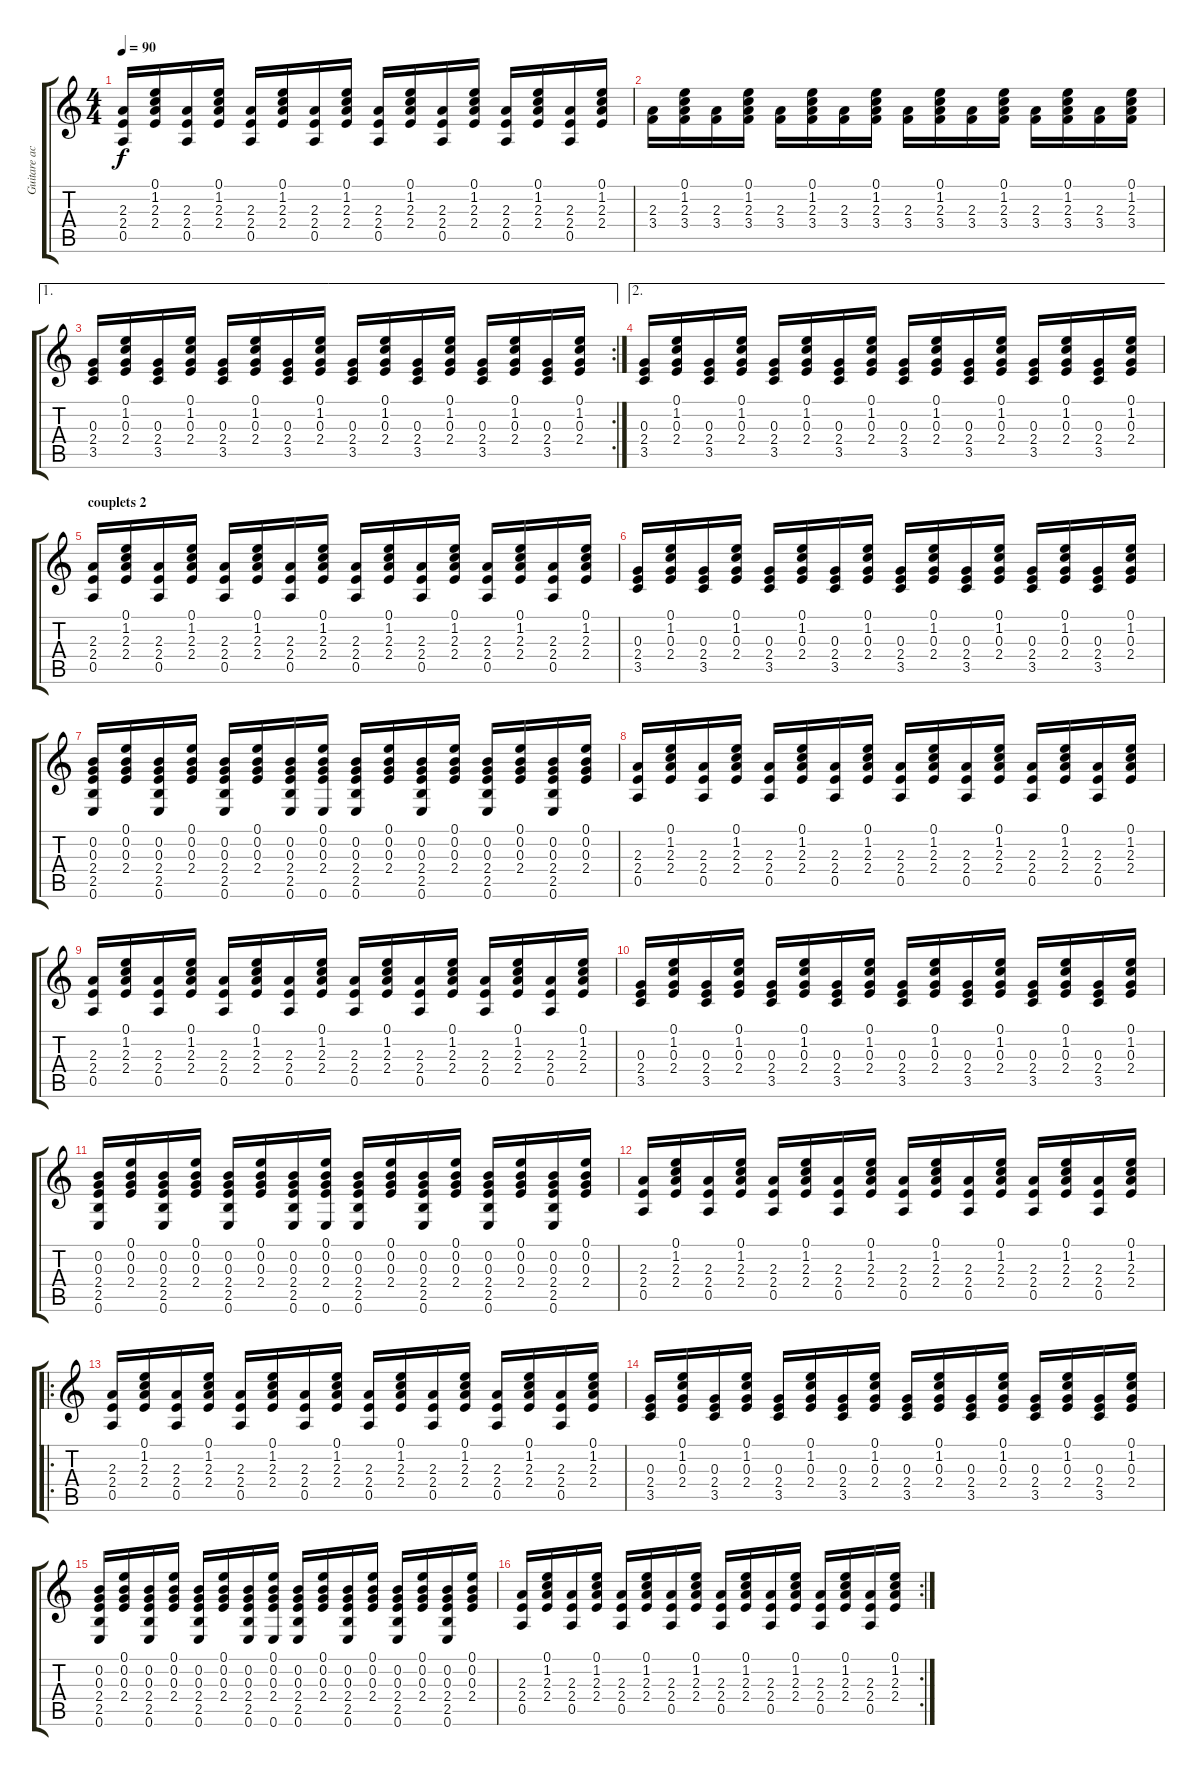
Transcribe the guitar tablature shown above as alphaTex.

\track ("Guitare acoustique" "Guitare ac") {instrument acousticguitarsteel}
\staff {score tabs}
\tuning (E4 B3 G3 D3 A2 E2) {hide}
\ts (4 4)
\tempo 90
\clef g2
\ks c
(2.3 2.4 0.5).16{dy f} (0.1 1.2 2.3 2.4).16 (2.3 2.4 0.5).16 (0.1 1.2 2.3 2.4).16 (2.3 2.4 0.5).16 (0.1 1.2 2.3 2.4).16 (2.3 2.4 0.5).16 (0.1 1.2 2.3 2.4).16 (2.3 2.4 0.5).16 (0.1 1.2 2.3 2.4).16 (2.3 2.4 0.5).16 (0.1 1.2 2.3 2.4).16 (2.3 2.4 0.5).16 (0.1 1.2 2.3 2.4).16 (2.3 2.4 0.5).16 (0.1 1.2 2.3 2.4).16 |
(2.3 3.4).16 (0.1 1.2 2.3 3.4).16 (2.3 3.4).16 (0.1 1.2 2.3 3.4).16 (2.3 3.4).16 (0.1 1.2 2.3 3.4).16 (2.3 3.4).16 (0.1 1.2 2.3 3.4).16 (2.3 3.4).16 (0.1 1.2 2.3 3.4).16 (2.3 3.4).16 (0.1 1.2 2.3 3.4).16 (2.3 3.4).16 (0.1 1.2 2.3 3.4).16 (2.3 3.4).16 (0.1 1.2 2.3 3.4).16 |
\ae 1
\rc 2
(0.3 2.4 3.5).16 (0.1 1.2 0.3 2.4).16 (0.3 2.4 3.5).16 (0.1 1.2 0.3 2.4).16 (0.3 2.4 3.5).16 (0.1 1.2 0.3 2.4).16 (0.3 2.4 3.5).16 (0.1 1.2 0.3 2.4).16 (0.3 2.4 3.5).16 (0.1 1.2 0.3 2.4).16 (0.3 2.4 3.5).16 (0.1 1.2 0.3 2.4).16 (0.3 2.4 3.5).16 (0.1 1.2 0.3 2.4).16 (0.3 2.4 3.5).16 (0.1 1.2 0.3 2.4).16 |
\ae 2
(0.3 2.4 3.5).16 (0.1 1.2 0.3 2.4).16 (0.3 2.4 3.5).16 (0.1 1.2 0.3 2.4).16 (0.3 2.4 3.5).16 (0.1 1.2 0.3 2.4).16 (0.3 2.4 3.5).16 (0.1 1.2 0.3 2.4).16 (0.3 2.4 3.5).16 (0.1 1.2 0.3 2.4).16 (0.3 2.4 3.5).16 (0.1 1.2 0.3 2.4).16 (0.3 2.4 3.5).16 (0.1 1.2 0.3 2.4).16 (0.3 2.4 3.5).16 (0.1 1.2 0.3 2.4).16 |
\section ("" "couplets 2")
(2.3 2.4 0.5).16 (0.1 1.2 2.3 2.4).16 (2.3 2.4 0.5).16 (0.1 1.2 2.3 2.4).16 (2.3 2.4 0.5).16 (0.1 1.2 2.3 2.4).16 (2.3 2.4 0.5).16 (0.1 1.2 2.3 2.4).16 (2.3 2.4 0.5).16 (0.1 1.2 2.3 2.4).16 (2.3 2.4 0.5).16 (0.1 1.2 2.3 2.4).16 (2.3 2.4 0.5).16 (0.1 1.2 2.3 2.4).16 (2.3 2.4 0.5).16 (0.1 1.2 2.3 2.4).16 |
(0.3 2.4 3.5).16 (0.1 1.2 0.3 2.4).16 (0.3 2.4 3.5).16 (0.1 1.2 0.3 2.4).16 (0.3 2.4 3.5).16 (0.1 1.2 0.3 2.4).16 (0.3 2.4 3.5).16 (0.1 1.2 0.3 2.4).16 (0.3 2.4 3.5).16 (0.1 1.2 0.3 2.4).16 (0.3 2.4 3.5).16 (0.1 1.2 0.3 2.4).16 (0.3 2.4 3.5).16 (0.1 1.2 0.3 2.4).16 (0.3 2.4 3.5).16 (0.1 1.2 0.3 2.4).16 |
(0.2 0.3 2.4 2.5 0.6).16 (0.1 0.2 0.3 2.4).16 (0.2 0.3 2.4 2.5 0.6).16 (0.1 0.2 0.3 2.4).16 (0.2 0.3 2.4 2.5 0.6).16 (0.1 0.2 0.3 2.4).16 (0.2 0.3 2.4 2.5 0.6).16 (0.1 0.2 0.3 2.4 0.6).16 (0.2 0.3 2.4 2.5 0.6).16 (0.1 0.2 0.3 2.4).16 (0.2 0.3 2.4 2.5 0.6).16 (0.1 0.2 0.3 2.4).16 (0.2 0.3 2.4 2.5 0.6).16 (0.1 0.2 0.3 2.4).16 (0.2 0.3 2.4 2.5 0.6).16 (0.1 0.2 0.3 2.4).16 |
(2.3 2.4 0.5).16 (0.1 1.2 2.3 2.4).16 (2.3 2.4 0.5).16 (0.1 1.2 2.3 2.4).16 (2.3 2.4 0.5).16 (0.1 1.2 2.3 2.4).16 (2.3 2.4 0.5).16 (0.1 1.2 2.3 2.4).16 (2.3 2.4 0.5).16 (0.1 1.2 2.3 2.4).16 (2.3 2.4 0.5).16 (0.1 1.2 2.3 2.4).16 (2.3 2.4 0.5).16 (0.1 1.2 2.3 2.4).16 (2.3 2.4 0.5).16 (0.1 1.2 2.3 2.4).16 |
(2.3 2.4 0.5).16 (0.1 1.2 2.3 2.4).16 (2.3 2.4 0.5).16 (0.1 1.2 2.3 2.4).16 (2.3 2.4 0.5).16 (0.1 1.2 2.3 2.4).16 (2.3 2.4 0.5).16 (0.1 1.2 2.3 2.4).16 (2.3 2.4 0.5).16 (0.1 1.2 2.3 2.4).16 (2.3 2.4 0.5).16 (0.1 1.2 2.3 2.4).16 (2.3 2.4 0.5).16 (0.1 1.2 2.3 2.4).16 (2.3 2.4 0.5).16 (0.1 1.2 2.3 2.4).16 |
(0.3 2.4 3.5).16 (0.1 1.2 0.3 2.4).16 (0.3 2.4 3.5).16 (0.1 1.2 0.3 2.4).16 (0.3 2.4 3.5).16 (0.1 1.2 0.3 2.4).16 (0.3 2.4 3.5).16 (0.1 1.2 0.3 2.4).16 (0.3 2.4 3.5).16 (0.1 1.2 0.3 2.4).16 (0.3 2.4 3.5).16 (0.1 1.2 0.3 2.4).16 (0.3 2.4 3.5).16 (0.1 1.2 0.3 2.4).16 (0.3 2.4 3.5).16 (0.1 1.2 0.3 2.4).16 |
(0.2 0.3 2.4 2.5 0.6).16 (0.1 0.2 0.3 2.4).16 (0.2 0.3 2.4 2.5 0.6).16 (0.1 0.2 0.3 2.4).16 (0.2 0.3 2.4 2.5 0.6).16 (0.1 0.2 0.3 2.4).16 (0.2 0.3 2.4 2.5 0.6).16 (0.1 0.2 0.3 2.4 0.6).16 (0.2 0.3 2.4 2.5 0.6).16 (0.1 0.2 0.3 2.4).16 (0.2 0.3 2.4 2.5 0.6).16 (0.1 0.2 0.3 2.4).16 (0.2 0.3 2.4 2.5 0.6).16 (0.1 0.2 0.3 2.4).16 (0.2 0.3 2.4 2.5 0.6).16 (0.1 0.2 0.3 2.4).16 |
(2.3 2.4 0.5).16 (0.1 1.2 2.3 2.4).16 (2.3 2.4 0.5).16 (0.1 1.2 2.3 2.4).16 (2.3 2.4 0.5).16 (0.1 1.2 2.3 2.4).16 (2.3 2.4 0.5).16 (0.1 1.2 2.3 2.4).16 (2.3 2.4 0.5).16 (0.1 1.2 2.3 2.4).16 (2.3 2.4 0.5).16 (0.1 1.2 2.3 2.4).16 (2.3 2.4 0.5).16 (0.1 1.2 2.3 2.4).16 (2.3 2.4 0.5).16 (0.1 1.2 2.3 2.4).16 |
\ro
(2.3 2.4 0.5).16 (0.1 1.2 2.3 2.4).16 (2.3 2.4 0.5).16 (0.1 1.2 2.3 2.4).16 (2.3 2.4 0.5).16 (0.1 1.2 2.3 2.4).16 (2.3 2.4 0.5).16 (0.1 1.2 2.3 2.4).16 (2.3 2.4 0.5).16 (0.1 1.2 2.3 2.4).16 (2.3 2.4 0.5).16 (0.1 1.2 2.3 2.4).16 (2.3 2.4 0.5).16 (0.1 1.2 2.3 2.4).16 (2.3 2.4 0.5).16 (0.1 1.2 2.3 2.4).16 |
(0.3 2.4 3.5).16 (0.1 1.2 0.3 2.4).16 (0.3 2.4 3.5).16 (0.1 1.2 0.3 2.4).16 (0.3 2.4 3.5).16 (0.1 1.2 0.3 2.4).16 (0.3 2.4 3.5).16 (0.1 1.2 0.3 2.4).16 (0.3 2.4 3.5).16 (0.1 1.2 0.3 2.4).16 (0.3 2.4 3.5).16 (0.1 1.2 0.3 2.4).16 (0.3 2.4 3.5).16 (0.1 1.2 0.3 2.4).16 (0.3 2.4 3.5).16 (0.1 1.2 0.3 2.4).16 |
(0.2 0.3 2.4 2.5 0.6).16 (0.1 0.2 0.3 2.4).16 (0.2 0.3 2.4 2.5 0.6).16 (0.1 0.2 0.3 2.4).16 (0.2 0.3 2.4 2.5 0.6).16 (0.1 0.2 0.3 2.4).16 (0.2 0.3 2.4 2.5 0.6).16 (0.1 0.2 0.3 2.4 0.6).16 (0.2 0.3 2.4 2.5 0.6).16 (0.1 0.2 0.3 2.4).16 (0.2 0.3 2.4 2.5 0.6).16 (0.1 0.2 0.3 2.4).16 (0.2 0.3 2.4 2.5 0.6).16 (0.1 0.2 0.3 2.4).16 (0.2 0.3 2.4 2.5 0.6).16 (0.1 0.2 0.3 2.4).16 |
\rc 2
(2.3 2.4 0.5).16 (0.1 1.2 2.3 2.4).16 (2.3 2.4 0.5).16 (0.1 1.2 2.3 2.4).16 (2.3 2.4 0.5).16 (0.1 1.2 2.3 2.4).16 (2.3 2.4 0.5).16 (0.1 1.2 2.3 2.4).16 (2.3 2.4 0.5).16 (0.1 1.2 2.3 2.4).16 (2.3 2.4 0.5).16 (0.1 1.2 2.3 2.4).16 (2.3 2.4 0.5).16 (0.1 1.2 2.3 2.4).16 (2.3 2.4 0.5).16 (0.1 1.2 2.3 2.4).16
